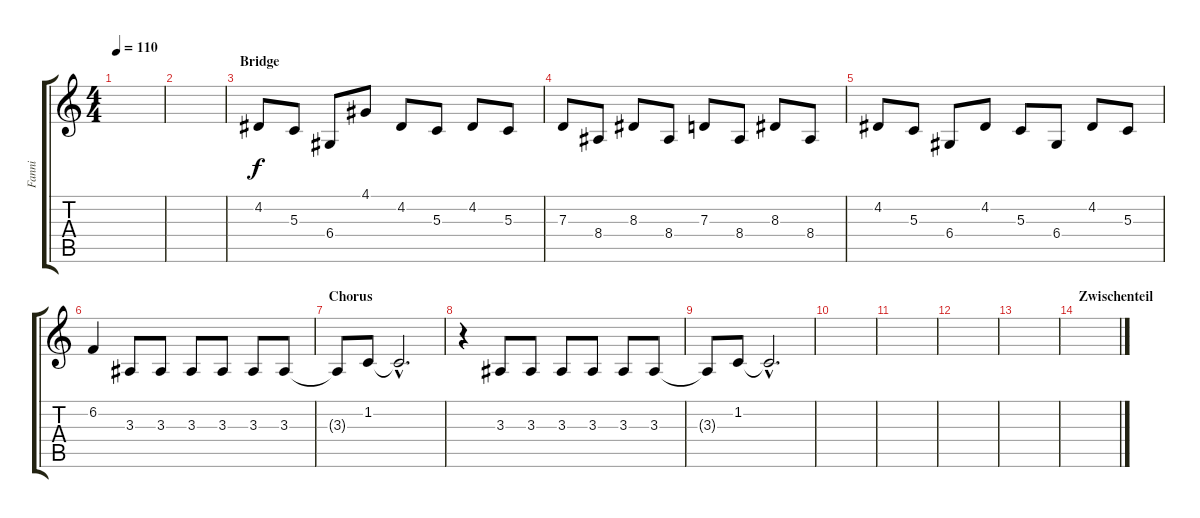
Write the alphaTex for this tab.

\track ("Fanni" "Fanni") {instrument brightacousticpiano}
\staff {score tabs}
\tuning (E4 B3 G3 D3 A2 E2) {hide}
\ts (4 4)
\tempo 110
\clef g2
\ks c
|
|
\section ("" "Bridge")
4.2.8 5.3.8 6.4.8 4.1.8 4.2.8 5.3.8 4.2.8 5.3.8 |
7.3.8 8.4.8 8.3.8 8.4.8 7.3.8 8.4.8 8.3.8 8.4.8 |
4.2.8 5.3.8 6.4.8 4.2.8 5.3.8 6.4.8 4.2.8 5.3.8 |
6.2.4 3.3.8 3.3.8 3.3.8 3.3.8 3.3.8 3.3.8 |
\section ("" "Chorus")
3.3{t}.8 1.2.8 1.2{hac t}.2{d} |
r.4 3.3.8 3.3.8 3.3.8 3.3.8 3.3.8 3.3.8 |
3.3{t}.8 1.2.8 1.2{hac t}.2{d} |
|
|
|
|
\section ("" "Zwischenteil")
